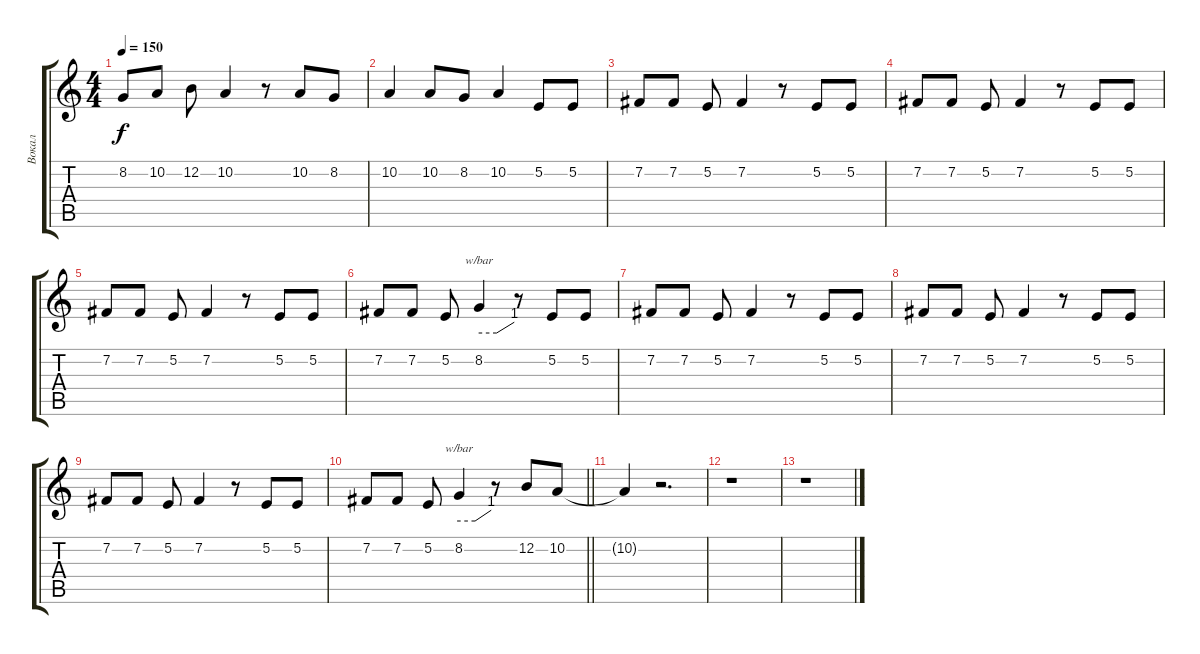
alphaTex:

\track ("Вокал" "Вокал") {instrument oboe}
\staff {score tabs}
\tuning (E4 B3 G3 D3 A2 E2) {hide}
\ts (4 4)
\tempo 150
\clef g2
\ks c
8.2.8{dy f} 10.2.8 12.2.8 10.2.4 r.8 10.2.8 8.2.8 |
10.2.4 10.2.8 8.2.8 10.2.4 5.2.8 5.2.8 |
7.2.8 7.2.8 5.2.8 7.2.4 r.8 5.2.8 5.2.8 |
7.2.8 7.2.8 5.2.8 7.2.4 r.8 5.2.8 5.2.8 |
7.2.8 7.2.8 5.2.8 7.2.4 r.8 5.2.8 5.2.8 |
7.2.8 7.2.8 5.2.8 8.2.4{tbe (custom default 0 0 30 0 60 4)} r.8 5.2.8 5.2.8 |
7.2.8 7.2.8 5.2.8 7.2.4 r.8 5.2.8 5.2.8 |
7.2.8 7.2.8 5.2.8 7.2.4 r.8 5.2.8 5.2.8 |
7.2.8 7.2.8 5.2.8 7.2.4 r.8 5.2.8 5.2.8 |
\barLineRight lightlight
7.2.8 7.2.8 5.2.8 8.2.4{tbe (custom default 0 0 30 0 60 4)} r.8 12.2.8 10.2.8 |
10.2{t}.4 r.2{d} |
r.1 |
r.1
